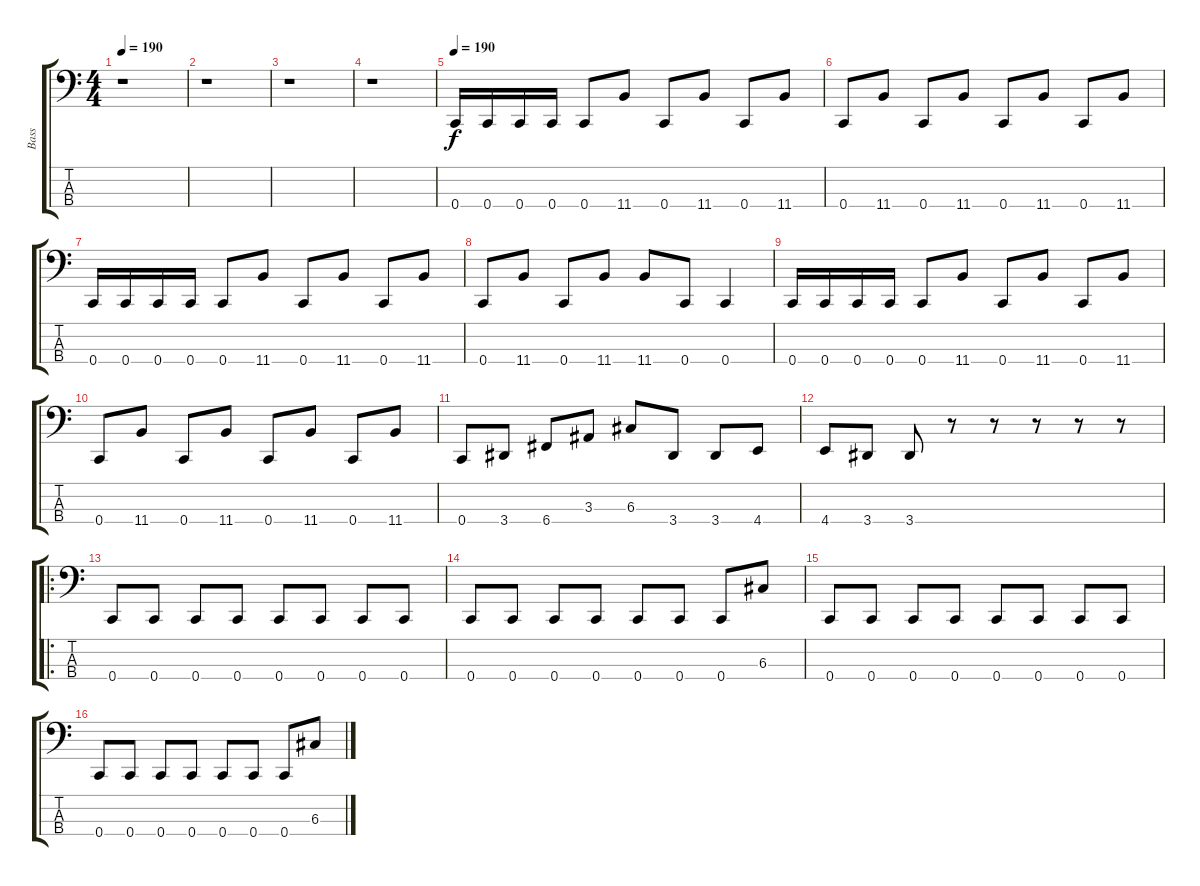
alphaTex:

\track ("Bass" "Bass") {instrument electricbasspick}
\staff {score tabs}
\tuning (F2 C2 G1 C1) {hide}
\ts (4 4)
\tempo 190
\tempo 180
\tempo 190
\clef f4
\ks c
r.1{dy f instrument electricbasspick} |
r.1 |
r.1 |
r.1 |
\tempo 190
0.4.16 0.4.16 0.4.16 0.4.16 0.4.8 11.4.8 0.4.8 11.4.8 0.4.8 11.4.8 |
0.4.8 11.4.8 0.4.8 11.4.8 0.4.8 11.4.8 0.4.8 11.4.8 |
0.4.16 0.4.16 0.4.16 0.4.16 0.4.8 11.4.8 0.4.8 11.4.8 0.4.8 11.4.8 |
0.4.8 11.4.8 0.4.8 11.4.8 11.4.8 0.4.8 0.4.4 |
0.4.16 0.4.16 0.4.16 0.4.16 0.4.8 11.4.8 0.4.8 11.4.8 0.4.8 11.4.8 |
0.4.8 11.4.8 0.4.8 11.4.8 0.4.8 11.4.8 0.4.8 11.4.8 |
0.4.8 3.4.8 6.4.8 3.3.8 6.3.8 3.4.8 3.4.8 4.4.8 |
4.4.8 3.4.8 3.4.8 r.8 r.8 r.8 r.8 r.8 |
\ro
0.4.8 0.4.8 0.4.8 0.4.8 0.4.8 0.4.8 0.4.8 0.4.8 |
0.4.8 0.4.8 0.4.8 0.4.8 0.4.8 0.4.8 0.4.8 6.3.8 |
0.4.8 0.4.8 0.4.8 0.4.8 0.4.8 0.4.8 0.4.8 0.4.8 |
0.4.8 0.4.8 0.4.8 0.4.8 0.4.8 0.4.8 0.4.8 6.3.8
